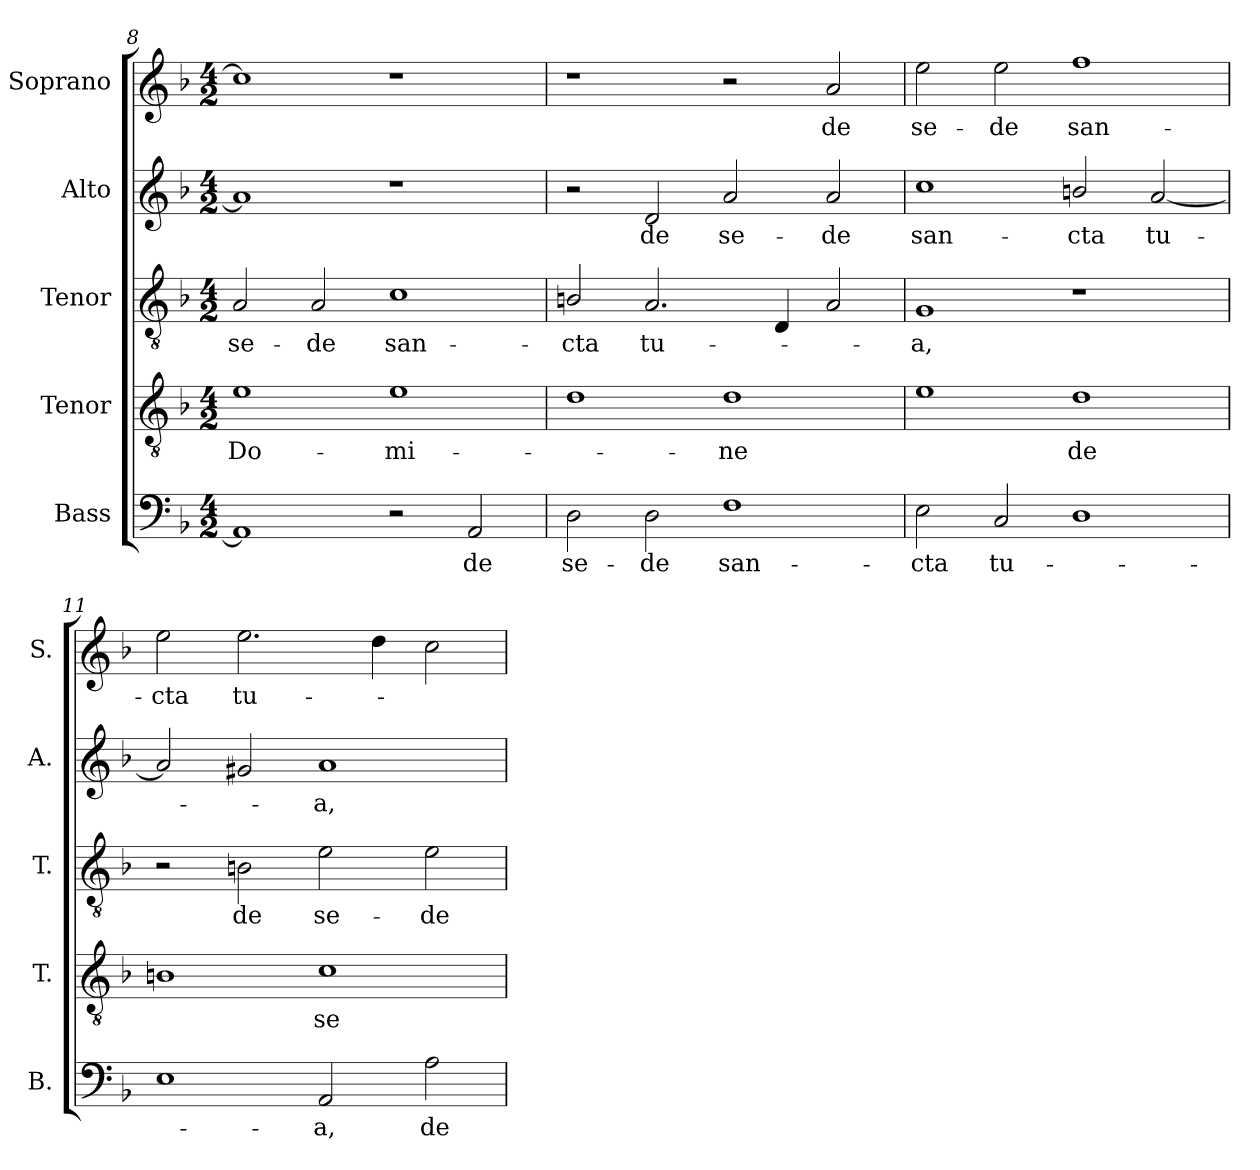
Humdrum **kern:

**kern	**text	**kern	**text	**kern	**text	**kern	**text	**kern	**text
*part5	*part5	*part4	*part4	*part3	*part3	*part2	*part2	*part1	*part1
*staff5	*staff5	*staff4	*staff4	*staff3	*staff3	*staff2	*staff2	*staff1	*staff1
*I"Bass	*	*I"Tenor	*	*I"Tenor	*	*I"Alto	*	*I"Soprano	*
*I'B.	*	*I'T.	*	*I'T.	*	*I'A.	*	*I'S.	*
*clefF4	*	*clefGv2	*	*clefGv2	*	*clefG2	*	*clefG2	*
*	*	*ITrd7c12	*	*ITrd7c12	*	*	*	*	*
*k[b-]	*	*k[b-]	*	*k[b-]	*	*k[b-]	*	*k[b-]	*
*F:	*	*F:	*	*F:	*	*F:	*	*F:	*
*M4/2	*	*M4/2	*	*M4/2	*	*M4/2	*	*M4/2	*
=8	=8	=8	=8	=8	=8	=8	=8	=8	=8
!	!	!	!LO:LY:b:color=#000000	!	!	!	!	!	!
!	!	!	!	!	!LO:LY:b:color=#000000	!	!	!	!
1AAi]	.	1Ei	Do-	2AAi/	se-	1ai]	.	1cc#i]	.
!	!	!	!	!	!LO:LY:b:color=#000000	!	!	!	!
.	.	.	.	2AAi/	-de	.	.	.	.
!	!	!	!LO:LY:b:color=#000000	!	!	!	!	!	!
!	!	!	!	!	!LO:LY:b:color=#000000	!	!	!	!
2r	.	1Ei	-mi-	1Ci	san-	1r	.	1r	.
!	!LO:LY:b:color=#000000	!	!	!	!	!	!	!	!
2AAi/	de	.	.	.	.	.	.	.	.
=9	=9	=9	=9	=9	=9	=9	=9	=9	=9
!	!LO:LY:b:color=#000000	!	!	!	!	!	!	!	!
!	!	!	!	!	!LO:LY:b:color=#000000	!	!	!	!
2Di\	se-	1Di	.	2BBni/	-cta	2r	.	1r	.
!	!LO:LY:b:color=#000000	!	!	!	!	!	!	!	!
!	!	!	!	!	!LO:LY:b:color=#000000	!	!	!	!
!	!	!	!	!	!	!	!LO:LY:b:color=#000000	!	!
2Di\	-de	.	.	2.AAi/	tu-	2di/	de	.	.
!	!LO:LY:b:color=#000000	!	!	!	!	!	!	!	!
!	!	!	!LO:LY:b:color=#000000	!	!	!	!	!	!
!	!	!	!	!	!	!	!LO:LY:b:color=#000000	!	!
1Fi	san-	1Di	-ne	.	.	2ai/	se-	2r	.
.	.	.	.	4DDi/	.	.	.	.	.
!	!	!	!	!	!	!	!LO:LY:b:color=#000000	!	!
!	!	!	!	!	!	!	!	!	!LO:LY:b:color=#000000
.	.	.	.	2AAi/	.	2ai/	-de	2ai/	de
!!LO:LB:g=z
=10	=10	=10	=10	=10	=10	=10	=10	=10	=10
!	!LO:LY:b:color=#000000	!	!	!	!	!	!	!	!
!	!	!	!	!	!LO:LY:b:color=#000000	!	!	!	!
!	!	!	!	!	!	!	!LO:LY:b:color=#000000	!	!
!	!	!	!	!	!	!	!	!	!LO:LY:b:color=#000000
2Ei\	-cta	1Ei	.	1GGi	-a,	1cci	san-	2eei\	se-
!	!LO:LY:b:color=#000000	!	!	!	!	!	!	!	!
!	!	!	!	!	!	!	!	!	!LO:LY:b:color=#000000
2Ci/	tu-	.	.	.	.	.	.	2eei\	-de
!	!	!	!LO:LY:b:color=#000000	!	!	!	!	!	!
!	!	!	!	!	!	!	!LO:LY:b:color=#000000	!	!
!	!	!	!	!	!	!	!	!	!LO:LY:b:color=#000000
1Di	.	1Di	de	1r	.	2bni/	-cta	1ffi	san-
!	!	!	!	!	!	!	!LO:LY:b:color=#000000	!	!
.	.	.	.	.	.	[2ai/	tu-	.	.
=11	=11	=11	=11	=11	=11	=11	=11	=11	=11
!	!	!	!	!	!	!	!	!	!LO:LY:b:color=#000000
1Ei	.	1BBni	.	2r	.	2ai/]	.	2eei\	-cta
!	!	!	!	!	!LO:LY:b:color=#000000	!	!	!	!
!	!	!	!	!	!	!	!	!	!LO:LY:b:color=#000000
.	.	.	.	2BBni\	de	2g#Xi/	.	2.eei\	tu-
!	!LO:LY:b:color=#000000	!	!	!	!	!	!	!	!
!	!	!	!LO:LY:b:color=#000000	!	!	!	!	!	!
!	!	!	!	!	!LO:LY:b:color=#000000	!	!	!	!
!	!	!	!	!	!	!	!LO:LY:b:color=#000000	!	!
2AAi/	-a,	1Ci	se-	2Ei\	se-	1ai	-a,	.	.
.	.	.	.	.	.	.	.	4ddi\	.
!	!LO:LY:b:color=#000000	!	!	!	!	!	!	!	!
!	!	!	!	!	!LO:LY:b:color=#000000	!	!	!	!
2Ai\	de	.	.	2Ei\	-de	.	.	2cci\	.
=	=	=	=	=	=	=	=	=	=
*-	*-	*-	*-	*-	*-	*-	*-	*-	*-
